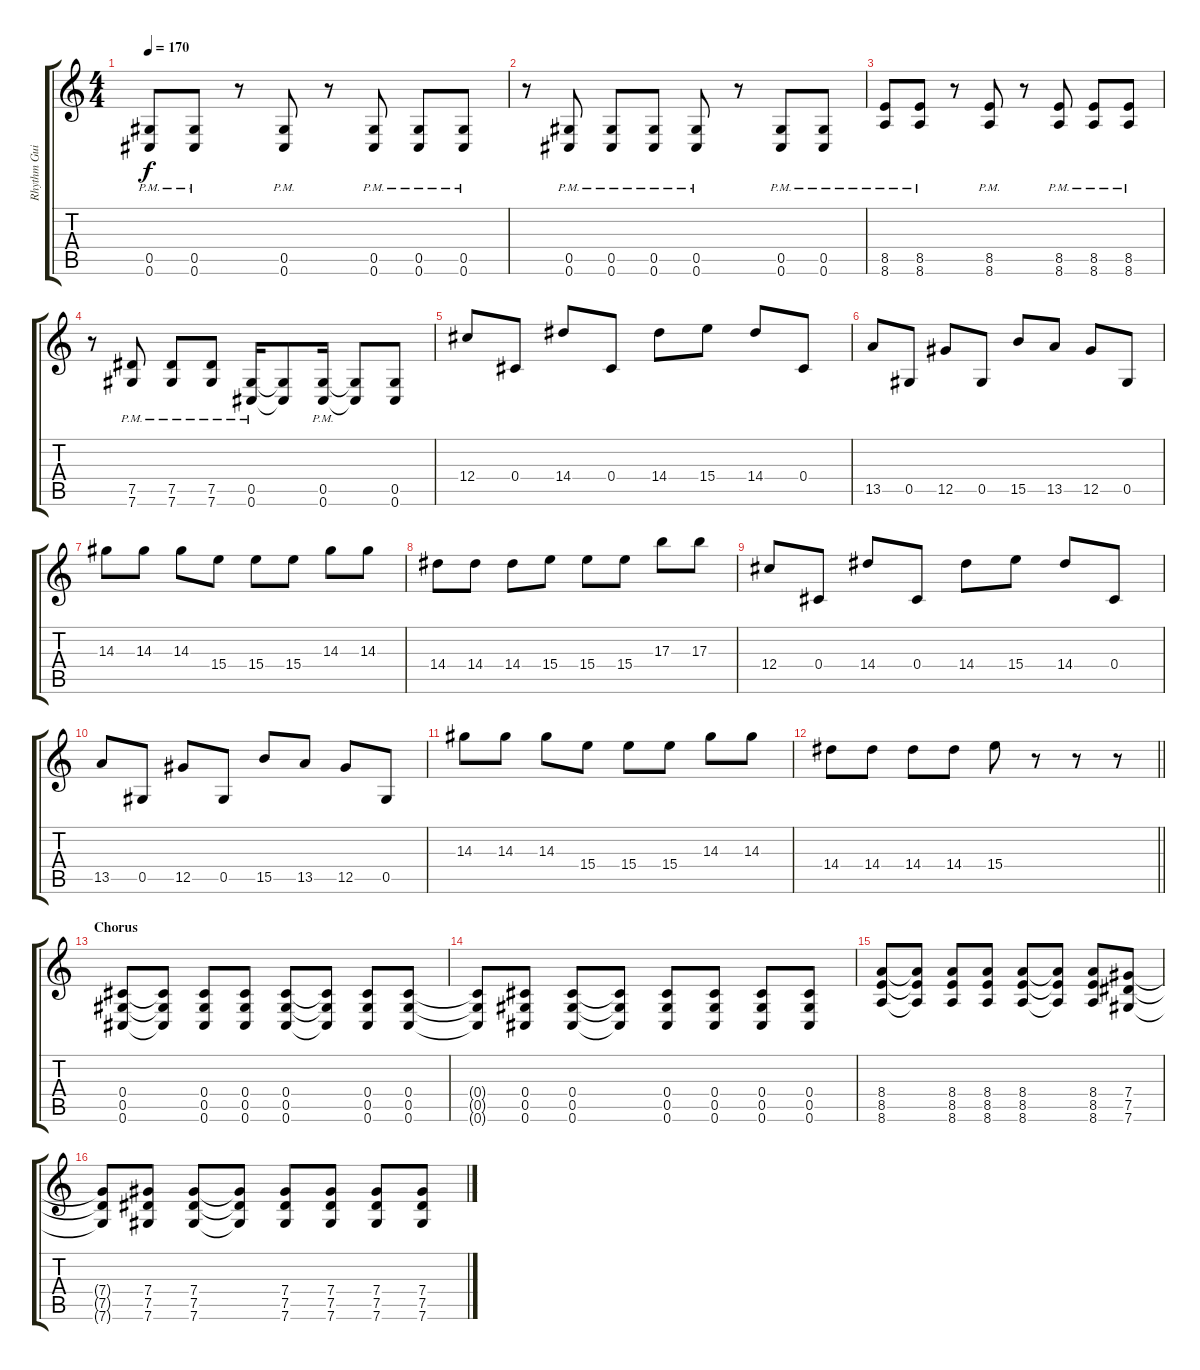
\track ("Rhythm Guitar" "Rhythm Gui") {instrument distortionguitar}
\staff {score tabs}
\tuning (Eb4 Bb3 Gb3 Db3 Ab2 Db2) {hide}
\ts (4 4)
\tempo 170
\clef g2
\ks c
(0.5{pm} 0.6{pm}).8{dy f} (0.5{pm} 0.6{pm}).8 r.8 (0.5{pm} 0.6{pm}).8 r.8 (0.5{pm} 0.6{pm}).8 (0.5{pm} 0.6{pm}).8 (0.5{pm} 0.6{pm}).8 |
r.8 (0.5{pm} 0.6{pm}).8 (0.5{pm} 0.6{pm}).8 (0.5{pm} 0.6{pm}).8 (0.5{pm} 0.6{pm}).8 r.8 (0.5{pm} 0.6{pm}).8 (0.5{pm} 0.6{pm}).8 |
(8.5{pm} 8.6{pm}).8 (8.5{pm} 8.6{pm}).8 r.8 (8.5{pm} 8.6{pm}).8 r.8 (8.5{pm} 8.6{pm}).8 (8.5{pm} 8.6{pm}).8 (8.5{pm} 8.6{pm}).8 |
r.8 (7.5{pm} 7.6{pm}).8 (7.5{pm} 7.6{pm}).8 (7.5{pm} 7.6{pm}).8 (0.5{pm} 0.6{pm}).16 (0.5{t} 0.6{t}).8 (0.5{pm} 0.6{pm}).16 (0.5{t} 0.6{t}).8 (0.5 0.6).8 |
12.4.8 0.4.8 14.4.8 0.4.8 14.4.8 15.4.8 14.4.8 0.4.8 |
13.5.8 0.5.8 12.5.8 0.5.8 15.5.8 13.5.8 12.5.8 0.5.8 |
14.3.8 14.3.8 14.3.8 15.4.8 15.4.8 15.4.8 14.3.8 14.3.8 |
14.4.8 14.4.8 14.4.8 15.4.8 15.4.8 15.4.8 17.3.8 17.3.8 |
12.4.8 0.4.8 14.4.8 0.4.8 14.4.8 15.4.8 14.4.8 0.4.8 |
13.5.8 0.5.8 12.5.8 0.5.8 15.5.8 13.5.8 12.5.8 0.5.8 |
14.3.8 14.3.8 14.3.8 15.4.8 15.4.8 15.4.8 14.3.8 14.3.8 |
\barLineRight lightlight
14.4.8 14.4.8 14.4.8 14.4.8 15.4.8 r.8 r.8 r.8 |
\section ("" "Chorus")
(0.4 0.5 0.6).8 (0.4{t} 0.5{t} 0.6{t}).8 (0.4 0.5 0.6).8 (0.4 0.5 0.6).8 (0.4 0.5 0.6).8 (0.4{t} 0.5{t} 0.6{t}).8 (0.4 0.5 0.6).8 (0.4 0.5 0.6).8 |
(0.4{t} 0.5{t} 0.6{t}).8 (0.4 0.5 0.6).8 (0.4 0.5 0.6).8 (0.4{t} 0.5{t} 0.6{t}).8 (0.4 0.5 0.6).8 (0.4 0.5 0.6).8 (0.4 0.5 0.6).8 (0.4 0.5 0.6).8 |
(8.4 8.5 8.6).8 (8.4{t} 8.5{t} 8.6{t}).8 (8.4 8.5 8.6).8 (8.4 8.5 8.6).8 (8.4 8.5 8.6).8 (8.4{t} 8.5{t} 8.6{t}).8 (8.4 8.5 8.6).8 (7.4 7.5 7.6).8 |
(7.4{t} 7.5{t} 7.6{t}).8 (7.4 7.5 7.6).8 (7.4 7.5 7.6).8 (7.4{t} 7.5{t} 7.6{t}).8 (7.4 7.5 7.6).8 (7.4 7.5 7.6).8 (7.4 7.5 7.6).8 (7.4 7.5 7.6).8
